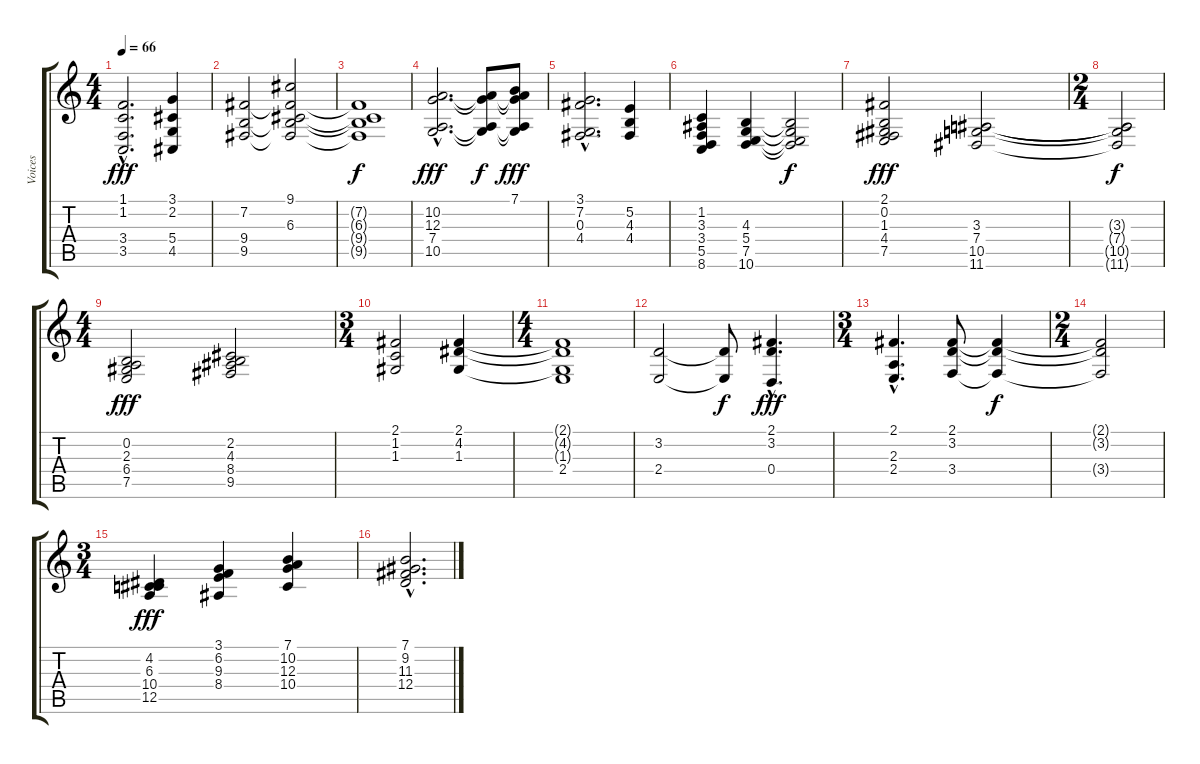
\track ("Voices" "Voices") {instrument synthvoice}
\staff {score tabs}
\tuning (E4 B3 G3 D3 A2 E2) {hide}
\ts (4 4)
\tempo 66
\clef g2
\ks c
(1.1{hac} 1.2{hac} 3.4{hac} 3.5{hac}).2{d dy fff} (3.1 2.2 5.4 4.5).4 |
(7.2 9.4 9.5).2 (9.1 7.2{t} 6.3 9.4{t} 9.5{t}).2 |
(7.2{t} 6.3{t} 9.4{t} 9.5{t}).1{dy f} |
(10.2{hac} 12.3{hac} 7.4{hac} 10.5{hac}).2{d dy fff} (10.2{t} 12.3{t} 7.4{t} 10.5{t}).8{dy f} (7.1 10.2{t} 12.3{t} 7.4{t} 10.5{t}).8{dy fff} |
(3.1{hac} 7.2{hac} 0.3{hac} 4.4{hac}).2{d} (5.2 4.3 4.4).4 |
(1.2 3.3 3.4 5.5 8.6).4 (4.3 5.4 7.5 10.6).4 (4.3{t} 5.4{t} 7.5{t} 10.6{t}).2{dy f} |
(2.1 0.2 1.3 4.4 7.5).2{dy fff} (3.3 7.4 10.5 11.6).2 |
\ts (2 4)
(3.3{t} 7.4{t} 10.5{t} 11.6{t}).2{dy f} |
\ts (4 4)
(0.2 2.3 6.4 7.5).2{dy fff} (2.2 4.3 8.4 9.5).2 |
\ts (3 4)
(2.1 1.2 1.3).2 (2.1 4.2 1.3).4 |
\ts (4 4)
(2.1{t} 4.2{t} 1.3{t} 2.4).1 |
(3.2 2.4).2 (3.2{t} 2.4{t}).8{dy f} (2.1{hac} 3.2{hac} 0.4{hac}).4{d dy fff} |
\ts (3 4)
(2.1{hac} 2.3{hac} 2.4{hac}).4{d} (2.1 3.2 3.4).8 (2.1{t} 3.2{t} 3.4{t}).4{dy f} |
\ts (2 4)
(2.1{t} 3.2{t} 3.4{t}).2 |
\ts (3 4)
(4.2 6.3 10.4 12.5).4{dy fff} (3.1 6.2 9.3 8.4).4 (7.1 10.2 12.3 10.4).4 |
(7.1{hac} 9.2{hac} 11.3{hac} 12.4{hac}).2{d}
